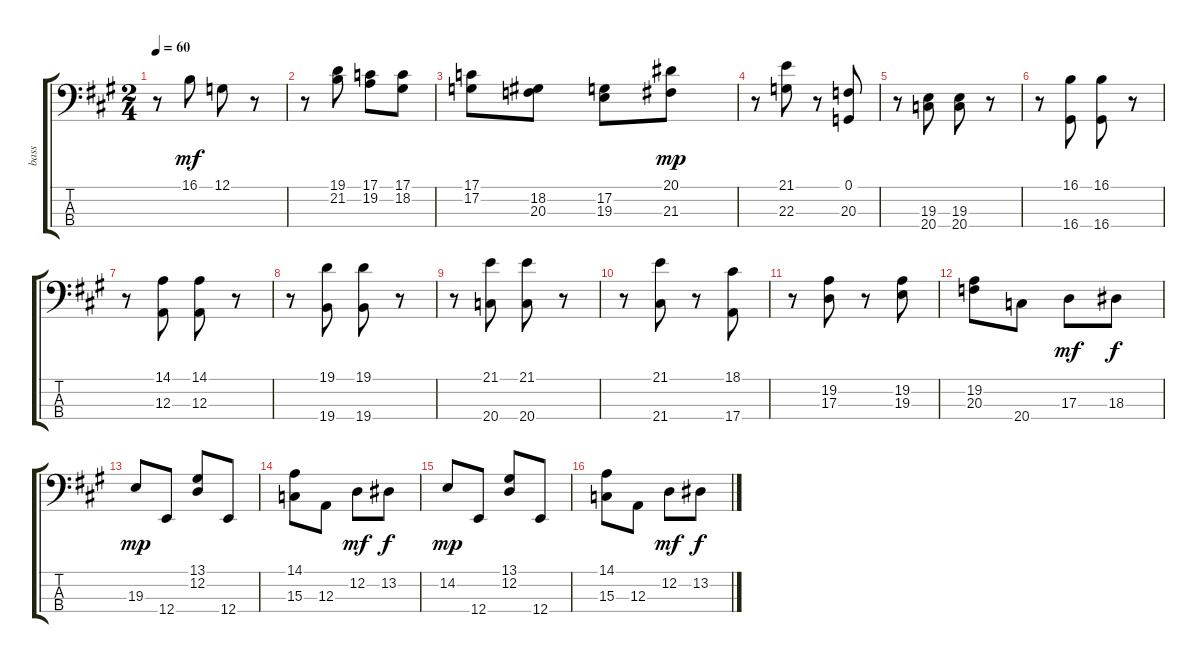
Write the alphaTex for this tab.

\track ("bass                " "bass      ") {instrument electricgrandpiano}
\staff {score tabs}
\tuning (G2 D2 A1 E1) {hide}
\ts (2 4)
\tempo 60
\clef f4
\ks a
r.8{dy mp} 16.1.8{dy mf} 12.1.8 r.8 |
r.8 (19.1 21.2).8 (17.1 19.2).8 (17.1 18.2).8 |
(17.1 17.2).8 (18.2 20.3).8 (17.2 19.3).8 (20.1 21.3).8{dy mp} |
r.8 (21.1 22.3).8 r.8 (0.1 20.3).8 |
r.8 (19.3 20.4).8 (19.3 20.4).8 r.8 |
r.8 (16.1 16.4).8 (16.1 16.4).8 r.8 |
r.8 (14.1 12.3).8 (14.1 12.3).8 r.8 |
r.8 (19.1 19.4).8 (19.1 19.4).8 r.8 |
r.8 (21.1 20.4).8 (21.1 20.4).8 r.8 |
r.8 (21.1 21.4).8 r.8 (18.1 17.4).8 |
r.8 (19.2 17.3).8 r.8 (19.2 19.3).8 |
(19.2 20.3).8 20.4.8 17.3.8{dy mf} 18.3.8{dy f} |
19.3.8{dy mp} 12.4.8 (13.1 12.2).8 12.4.8 |
(14.1 15.3).8 12.3.8 12.2.8{dy mf} 13.2.8{dy f} |
14.2.8{dy mp} 12.4.8 (13.1 12.2).8 12.4.8 |
(14.1 15.3).8 12.3.8 12.2.8{dy mf} 13.2.8{dy f}
